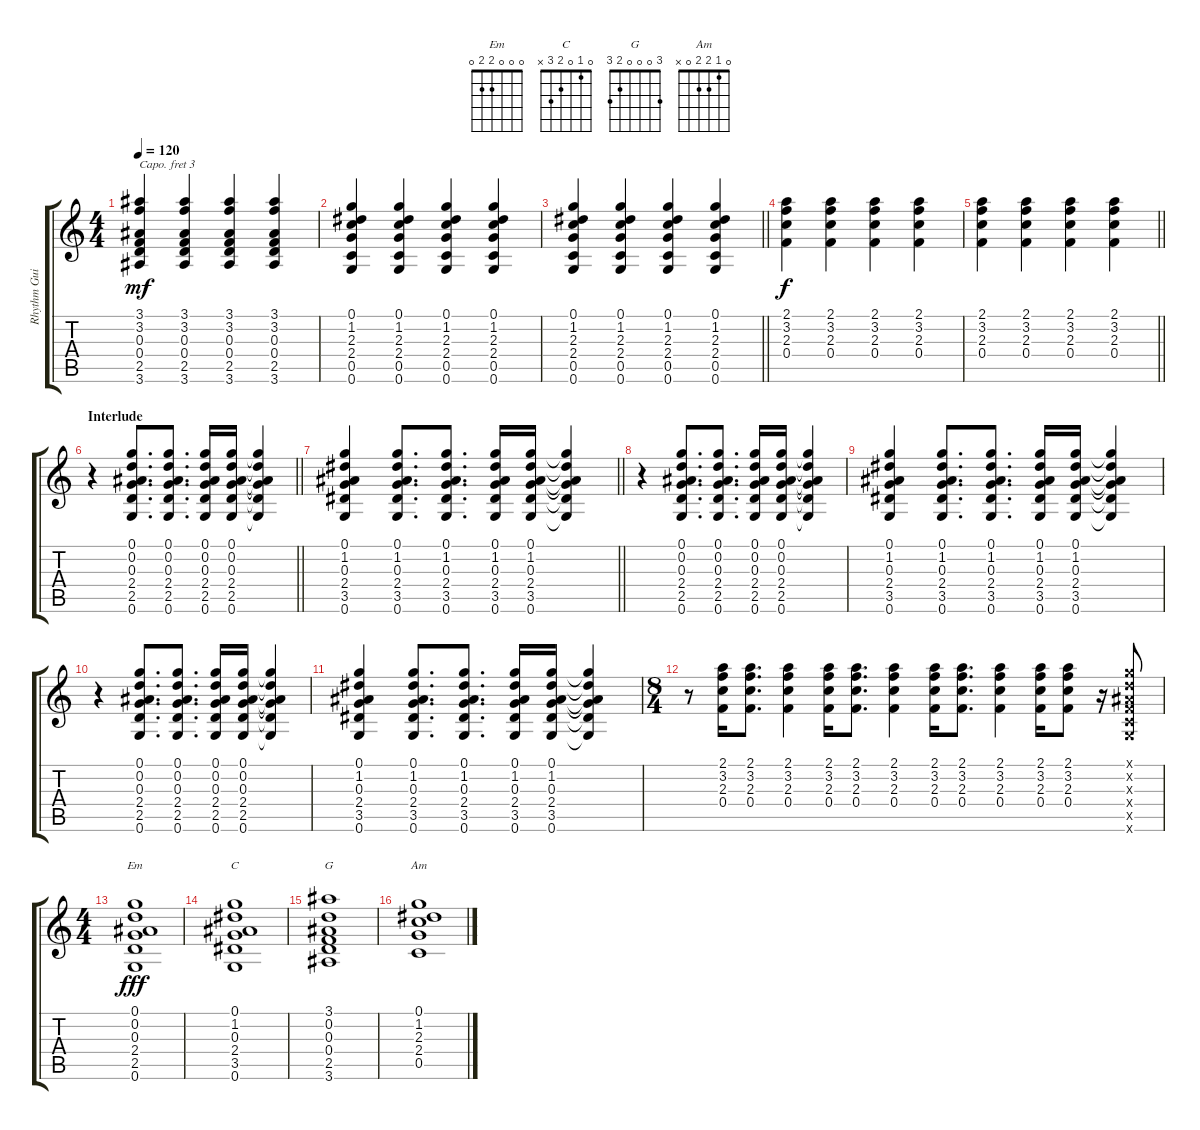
\track ("Rhythm Guitar" "Rhythm Gui") {instrument acousticguitarsteel}
\staff {score tabs}
\capo 3
\tuning (E4 B3 G3 D3 A2 E2) {hide}
\chord ("Em" 0 0 0 2 2 0)
\chord ("C" 0 1 0 2 3 x)
\chord ("G" 3 0 0 0 2 3)
\chord ("Am" 0 1 2 2 0 x)
\ts (4 4)
\tempo 120
\clef g2
\ks c
(3.1 3.2 0.3 0.4 2.5 3.6).4{dy mf} (3.1 3.2 0.3 0.4 2.5 3.6).4 (3.1 3.2 0.3 0.4 2.5 3.6).4 (3.1 3.2 0.3 0.4 2.5 3.6).4 |
(0.1 1.2 2.3 2.4 0.5 0.6).4 (0.1 1.2 2.3 2.4 0.5 0.6).4 (0.1 1.2 2.3 2.4 0.5 0.6).4 (0.1 1.2 2.3 2.4 0.5 0.6).4 |
\barLineRight lightlight
(0.1 1.2 2.3 2.4 0.5 0.6).4 (0.1 1.2 2.3 2.4 0.5 0.6).4 (0.1 1.2 2.3 2.4 0.5 0.6).4 (0.1 1.2 2.3 2.4 0.5 0.6).4 |
(2.1 3.2 2.3 0.4).4{dy f} (2.1 3.2 2.3 0.4).4 (2.1 3.2 2.3 0.4).4 (2.1 3.2 2.3 0.4).4 |
\barLineRight lightlight
(2.1 3.2 2.3 0.4).4 (2.1 3.2 2.3 0.4).4 (2.1 3.2 2.3 0.4).4 (2.1 3.2 2.3 0.4).4 |
\section ("" "Interlude")
\barLineRight lightlight
r.4 (0.1 0.2 0.3 2.4 2.5 0.6).8{d} (0.1 0.2 0.3 2.4 2.5 0.6).8{d} (0.1 0.2 0.3 2.4 2.5 0.6).16 (0.1 0.2 0.3 2.4 2.5 0.6).16 (0.1{t} 0.2{t} 0.3{t} 2.4{t} 2.5{t} 0.6{t}).4 |
\section ("" "")
\barLineRight lightlight
(0.1 1.2 0.3 2.4 3.5 0.6).4 (0.1 1.2 0.3 2.4 3.5 0.6).8{d} (0.1 1.2 0.3 2.4 3.5 0.6).8{d} (0.1 1.2 0.3 2.4 3.5 0.6).16 (0.1 1.2 0.3 2.4 3.5 0.6).16 (0.1{t} 1.2{t} 0.3{t} 2.4{t} 3.5{t} 0.6{t}).4 |
\section ("" "")
r.4 (0.1 0.2 0.3 2.4 2.5 0.6).8{d} (0.1 0.2 0.3 2.4 2.5 0.6).8{d} (0.1 0.2 0.3 2.4 2.5 0.6).16 (0.1 0.2 0.3 2.4 2.5 0.6).16 (0.1{t} 0.2{t} 0.3{t} 2.4{t} 2.5{t} 0.6{t}).4 |
(0.1 1.2 0.3 2.4 3.5 0.6).4 (0.1 1.2 0.3 2.4 3.5 0.6).8{d} (0.1 1.2 0.3 2.4 3.5 0.6).8{d} (0.1 1.2 0.3 2.4 3.5 0.6).16 (0.1 1.2 0.3 2.4 3.5 0.6).16 (0.1{t} 1.2{t} 0.3{t} 2.4{t} 3.5{t} 0.6{t}).4 |
r.4 (0.1 0.2 0.3 2.4 2.5 0.6).8{d} (0.1 0.2 0.3 2.4 2.5 0.6).8{d} (0.1 0.2 0.3 2.4 2.5 0.6).16 (0.1 0.2 0.3 2.4 2.5 0.6).16 (0.1{t} 0.2{t} 0.3{t} 2.4{t} 2.5{t} 0.6{t}).4 |
(0.1 1.2 0.3 2.4 3.5 0.6).4 (0.1 1.2 0.3 2.4 3.5 0.6).8{d} (0.1 1.2 0.3 2.4 3.5 0.6).8{d} (0.1 1.2 0.3 2.4 3.5 0.6).16 (0.1 1.2 0.3 2.4 3.5 0.6).16 (0.1{t} 1.2{t} 0.3{t} 2.4{t} 3.5{t} 0.6{t}).4 |
\ts (8 4)
r.8 (2.1 3.2 2.3 0.4).16 (2.1 3.2 2.3 0.4).8{d} (2.1 3.2 2.3 0.4).4 (2.1 3.2 2.3 0.4).16 (2.1 3.2 2.3 0.4).8{d} (2.1 3.2 2.3 0.4).4 (2.1 3.2 2.3 0.4).16 (2.1 3.2 2.3 0.4).8{d} (2.1 3.2 2.3 0.4).4 (2.1 3.2 2.3 0.4).16 (2.1 3.2 2.3 0.4).8 r.16 (0.1{x} 0.2{x} 0.3{x} 0.4{x} 0.5{x} 0.6{x}).8 |
\ts (4 4)
(0.1 0.2 0.3 2.4 2.5 0.6).1{ch "Em" dy fff} |
(0.1 1.2 0.3 2.4 3.5 0.6).1{ch "C"} |
(3.1 0.2 0.3 0.4 2.5 3.6).1{ch "G"} |
(0.1 1.2 2.3 2.4 0.5).1{ch "Am"}
